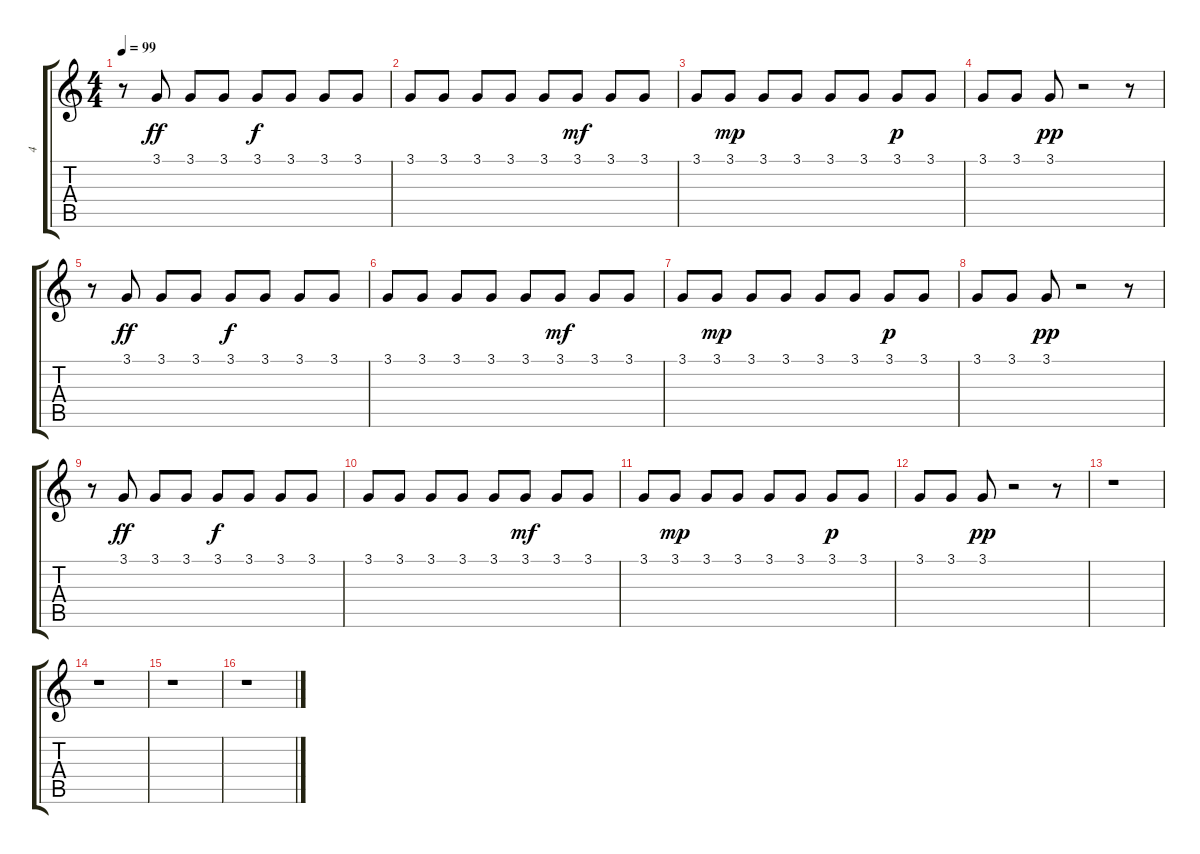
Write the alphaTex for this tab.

\track ("4" "4") {instrument pad7halo}
\staff {score tabs}
\tuning (E4 B3 G3 D3 A2 E2) {hide}
\ts (4 4)
\tempo 99
\clef g2
\ks c
r.8{dy pp} 3.1.8{dy ff} 3.1.8 3.1.8 3.1.8{dy f} 3.1.8 3.1.8 3.1.8 |
3.1.8 3.1.8 3.1.8 3.1.8 3.1.8 3.1.8{dy mf} 3.1.8 3.1.8 |
3.1.8 3.1.8{dy mp} 3.1.8 3.1.8 3.1.8 3.1.8 3.1.8{dy p} 3.1.8 |
3.1.8 3.1.8 3.1.8{dy pp} r.2 r.8 |
r.8 3.1.8{dy ff} 3.1.8 3.1.8 3.1.8{dy f} 3.1.8 3.1.8 3.1.8 |
3.1.8 3.1.8 3.1.8 3.1.8 3.1.8 3.1.8{dy mf} 3.1.8 3.1.8 |
3.1.8 3.1.8{dy mp} 3.1.8 3.1.8 3.1.8 3.1.8 3.1.8{dy p} 3.1.8 |
3.1.8 3.1.8 3.1.8{dy pp} r.2 r.8 |
r.8 3.1.8{dy ff} 3.1.8 3.1.8 3.1.8{dy f} 3.1.8 3.1.8 3.1.8 |
3.1.8 3.1.8 3.1.8 3.1.8 3.1.8 3.1.8{dy mf} 3.1.8 3.1.8 |
3.1.8 3.1.8{dy mp} 3.1.8 3.1.8 3.1.8 3.1.8 3.1.8{dy p} 3.1.8 |
3.1.8 3.1.8 3.1.8{dy pp} r.2 r.8 |
r.1 |
r.1 |
r.1 |
r.1
